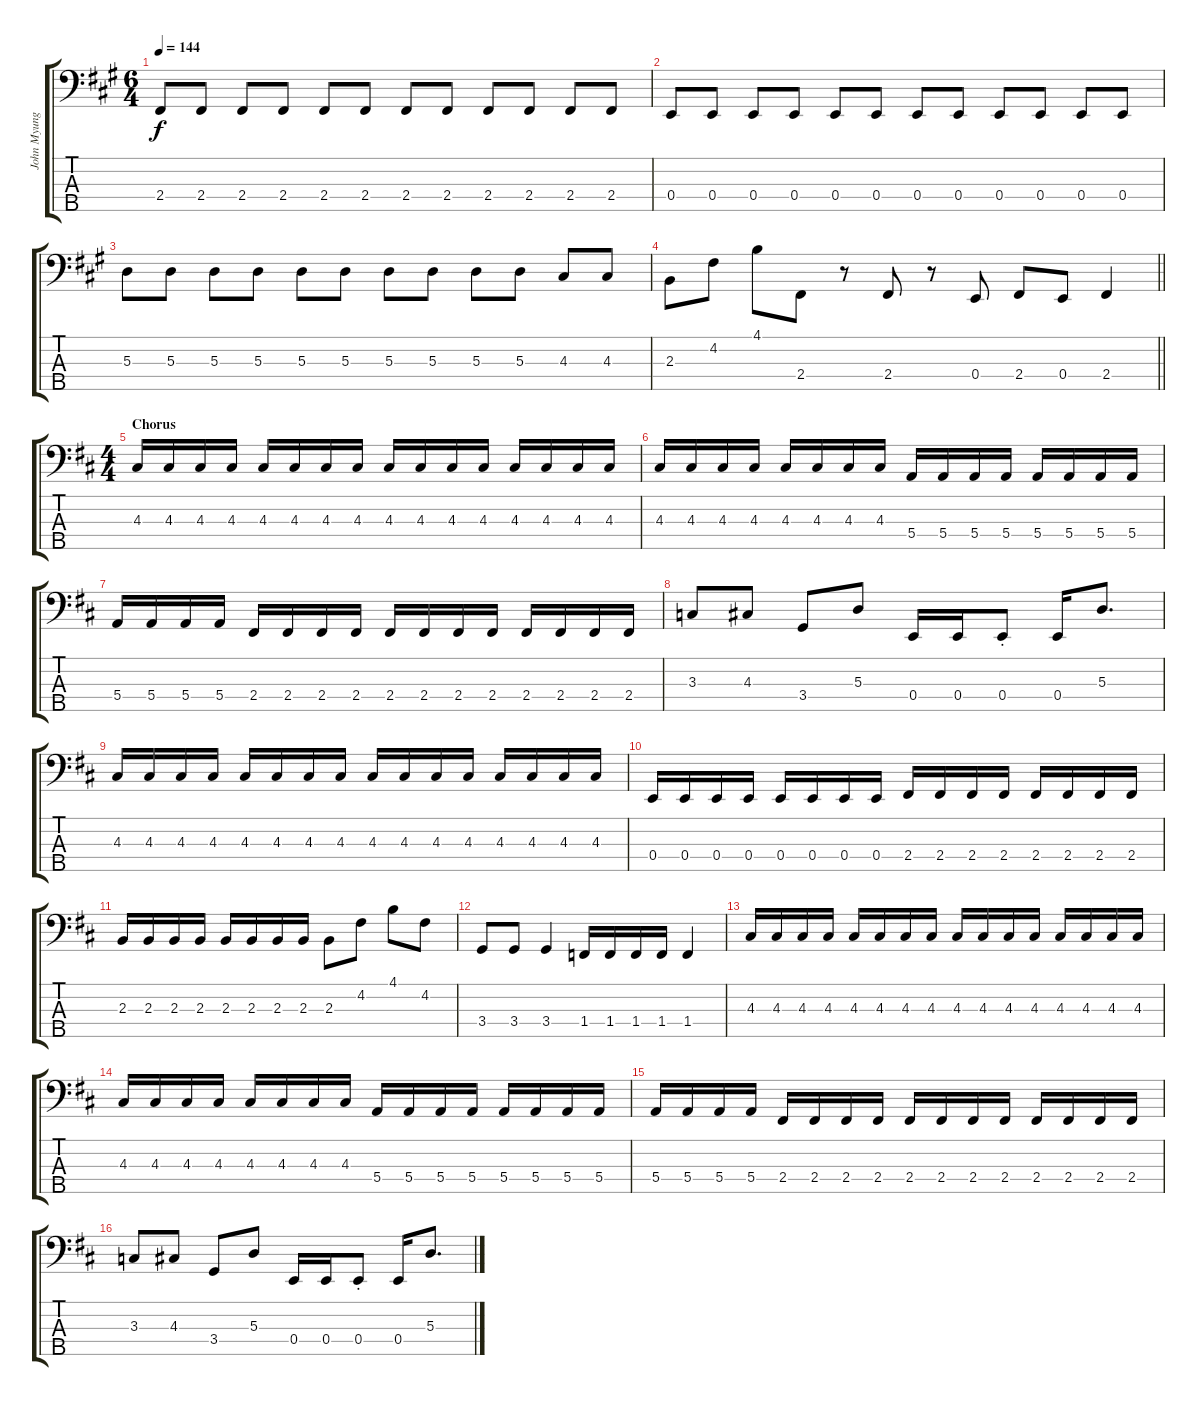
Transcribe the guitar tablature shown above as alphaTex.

\track ("John Myung Bass" "John Myung") {instrument electricbassfinger}
\staff {score tabs}
\tuning (G2 D2 A1 E1 B0) {hide}
\ts (6 4)
\tempo 144
\clef f4
\ks f#minor
2.4.8{dy f} 2.4.8 2.4.8 2.4.8 2.4.8 2.4.8 2.4.8 2.4.8 2.4.8 2.4.8 2.4.8 2.4.8 |
0.4.8 0.4.8 0.4.8 0.4.8 0.4.8 0.4.8 0.4.8 0.4.8 0.4.8 0.4.8 0.4.8 0.4.8 |
5.3.8 5.3.8 5.3.8 5.3.8 5.3.8 5.3.8 5.3.8 5.3.8 5.3.8 5.3.8 4.3.8 4.3.8 |
\barLineRight lightlight
2.3.8 4.2.8 4.1.8 2.4.8 r.8 2.4.8 r.8 0.4.8 2.4.8 0.4.8 2.4.4 |
\ts (4 4)
\section ("" "Chorus")
\ks bminor
4.3.16 4.3.16 4.3.16 4.3.16 4.3.16 4.3.16 4.3.16 4.3.16 4.3.16 4.3.16 4.3.16 4.3.16 4.3.16 4.3.16 4.3.16 4.3.16 |
4.3.16 4.3.16 4.3.16 4.3.16 4.3.16 4.3.16 4.3.16 4.3.16 5.4.16 5.4.16 5.4.16 5.4.16 5.4.16 5.4.16 5.4.16 5.4.16 |
5.4.16 5.4.16 5.4.16 5.4.16 2.4.16 2.4.16 2.4.16 2.4.16 2.4.16 2.4.16 2.4.16 2.4.16 2.4.16 2.4.16 2.4.16 2.4.16 |
3.3.8 4.3.8 3.4.8 5.3.8 0.4.16 0.4.16 0.4{st}.8 0.4.16 5.3.8{d} |
4.3.16 4.3.16 4.3.16 4.3.16 4.3.16 4.3.16 4.3.16 4.3.16 4.3.16 4.3.16 4.3.16 4.3.16 4.3.16 4.3.16 4.3.16 4.3.16 |
0.4.16 0.4.16 0.4.16 0.4.16 0.4.16 0.4.16 0.4.16 0.4.16 2.4.16 2.4.16 2.4.16 2.4.16 2.4.16 2.4.16 2.4.16 2.4.16 |
2.3.16 2.3.16 2.3.16 2.3.16 2.3.16 2.3.16 2.3.16 2.3.16 2.3.8 4.2.8 4.1.8 4.2.8 |
3.4.8 3.4.8 3.4.4 1.4.16 1.4.16 1.4.16 1.4.16 1.4.4 |
4.3.16 4.3.16 4.3.16 4.3.16 4.3.16 4.3.16 4.3.16 4.3.16 4.3.16 4.3.16 4.3.16 4.3.16 4.3.16 4.3.16 4.3.16 4.3.16 |
4.3.16 4.3.16 4.3.16 4.3.16 4.3.16 4.3.16 4.3.16 4.3.16 5.4.16 5.4.16 5.4.16 5.4.16 5.4.16 5.4.16 5.4.16 5.4.16 |
5.4.16 5.4.16 5.4.16 5.4.16 2.4.16 2.4.16 2.4.16 2.4.16 2.4.16 2.4.16 2.4.16 2.4.16 2.4.16 2.4.16 2.4.16 2.4.16 |
3.3.8 4.3.8 3.4.8 5.3.8 0.4.16 0.4.16 0.4{st}.8 0.4.16 5.3.8{d}
